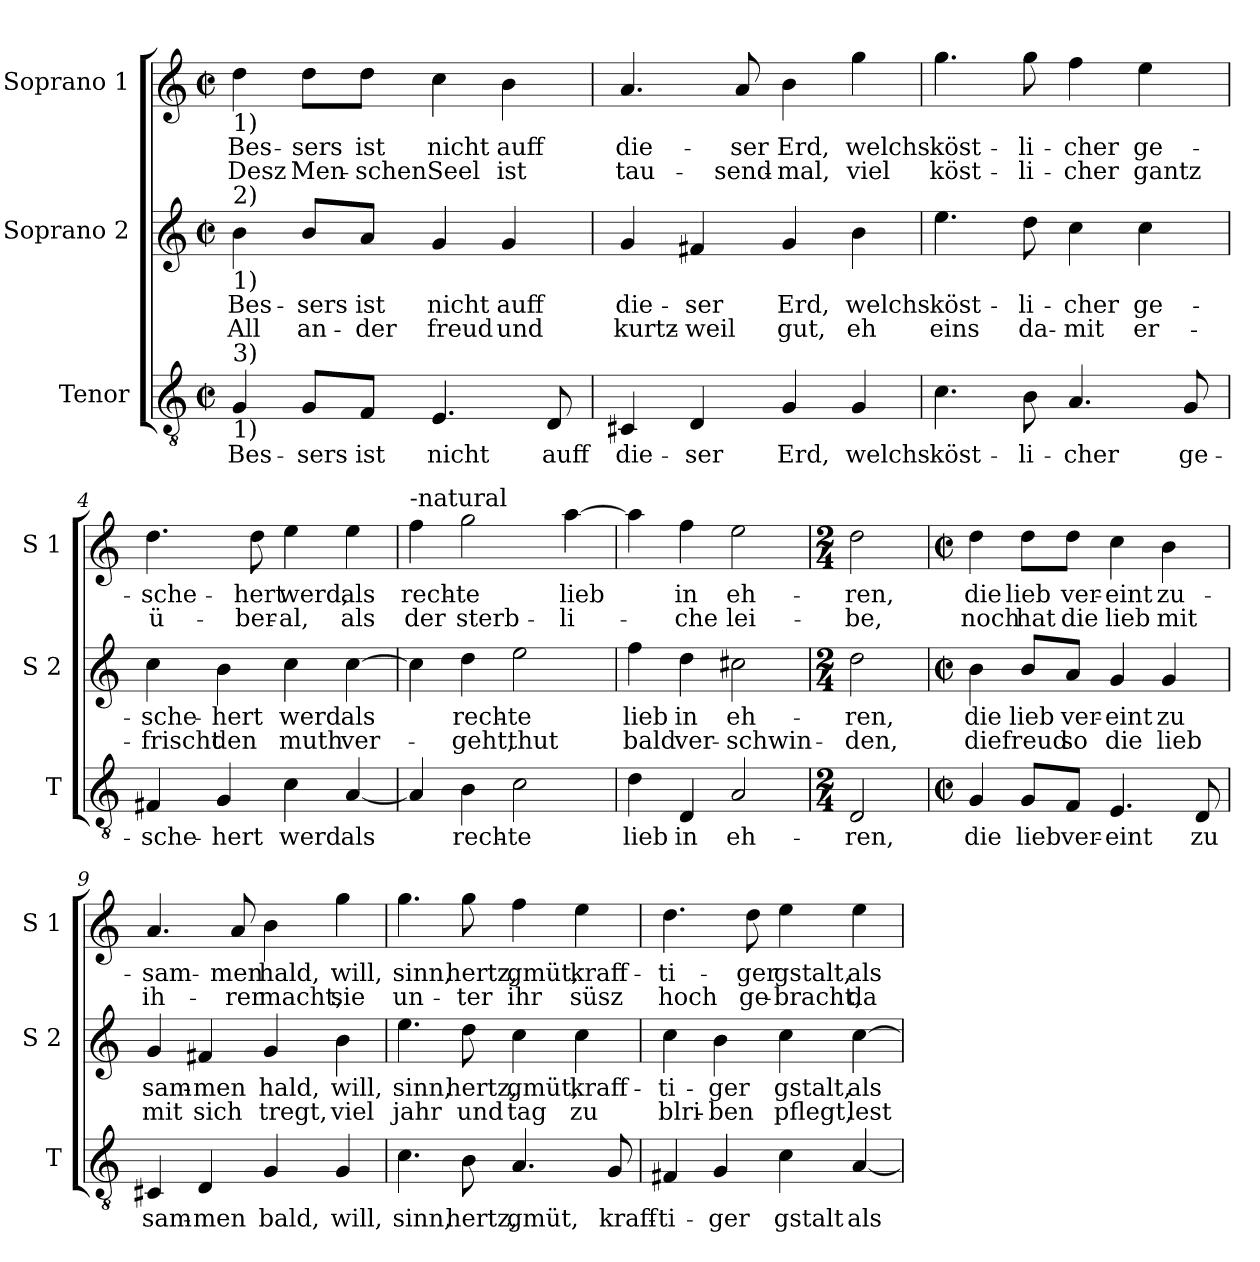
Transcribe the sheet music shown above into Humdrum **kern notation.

**kern	**text	**kern	**text	**text	**kern	**text	**text
*part3	*part3	*part2	*part2	*part2	*part1	*part1	*part1
*staff3	*staff3	*staff2	*staff2	*staff2	*staff1	*staff1	*staff1
*I"Tenor	*	*I"Soprano 2	*	*	*I"Soprano 1	*	*
*I'T	*	*I'S 2	*	*	*I'S 1	*	*
*clefGv2	*	*clefG2	*	*	*clefG2	*	*
*k[]	*	*k[]	*	*	*k[]	*	*
*C:	*	*C:	*	*	*C:	*	*
*M2/2	*	*M2/2	*	*	*M2/2	*	*
*met(c|)	*	*met(c|)	*	*	*met(c|)	*	*
=1	=1	=1	=1	=1	=1	=1	=1
!	!	!	!	!	!LO:TX:b:t=1)	!	!
!	!	!LO:TX:a:t=2)	!	!	!	!	!
!	!	!LO:TX:b:t=1)	!	!	!	!	!
!LO:TX:a:t=3)	!	!	!	!	!	!	!
!LO:TX:b:t=1)	!	!	!	!	!	!	!
!	!LO:LY:b	!	!LO:LY:b	!LO:LY:b	!	!LO:LY:b	!LO:LY:b
4G/	Bes-	4b\	Bes-	All	4dd\	Bes-	Desz
!	!LO:LY:b	!	!LO:LY:b	!LO:LY:b	!	!LO:LY:b	!LO:LY:b
8G/L	-sers	8b/L	-sers	an-	8dd\L	-sers	Men-
!	!LO:LY:b	!	!LO:LY:b	!LO:LY:b	!	!LO:LY:b	!LO:LY:b
8F/J	ist	8a/J	ist	-der	8dd\J	ist	-schen
!	!LO:LY:b	!	!LO:LY:b	!LO:LY:b	!	!LO:LY:b	!LO:LY:b
4.E/	nicht	4g/	nicht	freud	4cc\	nicht	Seel
!	!	!	!LO:LY:b	!LO:LY:b	!	!LO:LY:b	!LO:LY:b
.	.	4g/	auff	und	4b\	auff	ist
!	!LO:LY:b	!	!	!	!	!	!
8D/	auff	.	.	.	.	.	.
=2	=2	=2	=2	=2	=2	=2	=2
!	!LO:LY:b	!	!LO:LY:b	!LO:LY:b	!	!LO:LY:b	!LO:LY:b
4C#X/	die-	4g/	die-	kurtz-	4.a/	die-	tau-
!	!LO:LY:b	!	!LO:LY:b	!LO:LY:b	!	!	!
4D/	-ser	4f#X/	-ser	-weil	.	.	.
!	!	!	!	!	!	!LO:LY:b	!LO:LY:b
.	.	.	.	.	8a/	-ser	-send-
!	!LO:LY:b	!	!LO:LY:b	!LO:LY:b	!	!LO:LY:b	!LO:LY:b
4G/	Erd,	4g/	Erd,	gut,	4b\	Erd,	-mal,
!	!LO:LY:b	!	!LO:LY:b	!LO:LY:b	!	!LO:LY:b	!LO:LY:b
4G/	welchs	4b\	welchs	eh	4gg\	welchs	viel
=3	=3	=3	=3	=3	=3	=3	=3
!	!LO:LY:b	!	!LO:LY:b	!LO:LY:b	!	!LO:LY:b	!LO:LY:b
4.c\	köst-	4.ee\	köst-	eins	4.gg\	köst-	köst-
!	!LO:LY:b	!	!LO:LY:b	!LO:LY:b	!	!LO:LY:b	!LO:LY:b
8B\	-li-	8dd\	-li-	da-	8gg\	-li-	-li-
!	!LO:LY:b	!	!LO:LY:b	!LO:LY:b	!	!LO:LY:b	!LO:LY:b
4.A/	-cher	4cc\	-cher	-mit	4ff\	-cher	-cher
!	!	!	!LO:LY:b	!LO:LY:b	!	!LO:LY:b	!LO:LY:b
.	.	4cc\	ge-	er-	4ee\	ge-	gantz
!	!LO:LY:b	!	!	!	!	!	!
8G/	ge-	.	.	.	.	.	.
=4	=4	=4	=4	=4	=4	=4	=4
!	!LO:LY:b	!	!LO:LY:b	!LO:LY:b	!	!LO:LY:b	!LO:LY:b
4F#X/	-sche-	4cc\	-sche-	-frischt	4.dd\	-sche-	ü-
!	!LO:LY:b	!	!LO:LY:b	!LO:LY:b	!	!	!
4G/	-hert	4b\	-hert	den	.	.	.
!	!	!	!	!	!	!LO:LY:b	!LO:LY:b
.	.	.	.	.	8dd\	-hert	-ber-
!	!LO:LY:b	!	!LO:LY:b	!LO:LY:b	!	!LO:LY:b	!LO:LY:b
4c\	werd	4cc\	werd	muth	4ee\	werd,	-al,
!	!LO:LY:b	!	!LO:LY:b	!LO:LY:b	!	!LO:LY:b	!LO:LY:b
[4A/	als	[4cc\	als	ver-	4ee\	als	als
!!LO:LB:g=z
=5	=5	=5	=5	=5	=5	=5	=5
!	!	!	!	!	!LO:TX:a:t=-natural	!	!
!	!	!	!	!	!	!LO:LY:b	!LO:LY:b
4A/]	.	4cc\]	.	.	4ff\	rech-	der
!	!LO:LY:b	!	!LO:LY:b	!LO:LY:b	!	!LO:LY:b	!LO:LY:b
4B\	rech-	4dd\	rech-	-geht,	2gg\	-te	sterb-
!	!LO:LY:b	!	!LO:LY:b	!LO:LY:b	!	!	!
2c\	-te	2ee\	-te	thut	.	.	.
!	!	!	!	!	!	!LO:LY:b	!LO:LY:b
.	.	.	.	.	[4aa\	lieb	-li-
=6	=6	=6	=6	=6	=6	=6	=6
!	!LO:LY:b	!	!LO:LY:b	!LO:LY:b	!	!	!
4d\	lieb	4ff\	lieb	bald	4aa\]	.	.
!	!LO:LY:b	!	!LO:LY:b	!LO:LY:b	!	!LO:LY:b	!LO:LY:b
4D/	in	4dd\	in	ver-	4ff\	in	-che
!	!LO:LY:b	!	!LO:LY:b	!LO:LY:b	!	!LO:LY:b	!LO:LY:b
2A/	eh-	2cc#X\	eh-	-schwin-	2ee\	eh-	lei-
=7	=7	=7	=7	=7	=7	=7	=7
*M2/4	*	*M2/4	*	*	*M2/4	*	*
!	!LO:LY:b	!	!LO:LY:b	!LO:LY:b	!	!LO:LY:b	!LO:LY:b
2D/	-ren,	2dd\	-ren,	-den,	2dd\	-ren,	-be,
=8	=8	=8	=8	=8	=8	=8	=8
*M2/2	*	*M2/2	*	*	*M2/2	*	*
*met(c|)	*	*met(c|)	*	*	*met(c|)	*	*
!	!LO:LY:b	!	!LO:LY:b	!LO:LY:b	!	!LO:LY:b	!LO:LY:b
4G/	die	4b\	die	die	4dd\	die	noch
!	!LO:LY:b	!	!LO:LY:b	!LO:LY:b	!	!LO:LY:b	!LO:LY:b
8G/L	lieb	8b/L	lieb	freud	8dd\L	lieb	hat
!	!LO:LY:b	!	!LO:LY:b	!LO:LY:b	!	!LO:LY:b	!LO:LY:b
8F/J	ver-	8a/J	ver-	so	8dd\J	ver-	die
!	!LO:LY:b	!	!LO:LY:b	!LO:LY:b	!	!LO:LY:b	!LO:LY:b
4.E/	-eint	4g/	-eint	die	4cc\	-eint	lieb
!	!	!	!LO:LY:b	!LO:LY:b	!	!LO:LY:b	!LO:LY:b
.	.	4g/	zu	lieb	4b\	zu-	mit
!	!LO:LY:b	!	!	!	!	!	!
8D/	zu	.	.	.	.	.	.
!!LO:PB:g=z
=9	=9	=9	=9	=9	=9	=9	=9
!	!LO:LY:b	!	!LO:LY:b	!LO:LY:b	!	!LO:LY:b	!LO:LY:b
4C#X/	sam-	4g/	sam-	mit	4.a/	-sam-	ih-
!	!LO:LY:b	!	!LO:LY:b	!LO:LY:b	!	!	!
4D/	-men	4f#X/	-men	sich	.	.	.
!	!	!	!	!	!	!LO:LY:b	!LO:LY:b
.	.	.	.	.	8a/	-men	-rer
!	!LO:LY:b	!	!LO:LY:b	!LO:LY:b	!	!LO:LY:b	!LO:LY:b
4G/	bald,	4g/	hald,	tregt,	4b\	hald,	macht,
!	!LO:LY:b	!	!LO:LY:b	!LO:LY:b	!	!LO:LY:b	!LO:LY:b
4G/	will,	4b\	will,	viel	4gg\	will,	sie
=10	=10	=10	=10	=10	=10	=10	=10
!	!LO:LY:b	!	!LO:LY:b	!LO:LY:b	!	!LO:LY:b	!LO:LY:b
4.c\	sinn,	4.ee\	sinn,	jahr	4.gg\	sinn,	un-
!	!LO:LY:b	!	!LO:LY:b	!LO:LY:b	!	!LO:LY:b	!LO:LY:b
8B\	hertz,	8dd\	hertz,	und	8gg\	hertz,	-ter
!	!LO:LY:b	!	!LO:LY:b	!LO:LY:b	!	!LO:LY:b	!LO:LY:b
4.A/	gmüt,	4cc\	gmüt,	tag	4ff\	gmüt,	ihr
!	!	!	!LO:LY:b	!LO:LY:b	!	!LO:LY:b	!LO:LY:b
.	.	4cc\	kraff-	zu	4ee\	kraff-	süsz
!	!LO:LY:b	!	!	!	!	!	!
8G/	kraff-	.	.	.	.	.	.
=11	=11	=11	=11	=11	=11	=11	=11
!	!LO:LY:b	!	!LO:LY:b	!LO:LY:b	!	!LO:LY:b	!LO:LY:b
4F#X/	-ti-	4cc\	-ti-	blri-	4.dd\	-ti-	hoch
!	!LO:LY:b	!	!LO:LY:b	!LO:LY:b	!	!	!
4G/	-ger	4b\	-ger	-ben	.	.	.
!	!	!	!	!	!	!LO:LY:b	!LO:LY:b
.	.	.	.	.	8dd\	-ger	ge-
!	!LO:LY:b	!	!LO:LY:b	!LO:LY:b	!	!LO:LY:b	!LO:LY:b
4c\	gstalt	4cc\	gstalt,	pflegt,	4ee\	gstalt,	-bracht,
!	!LO:LY:b	!	!LO:LY:b	!LO:LY:b	!	!LO:LY:b	!LO:LY:b
[4A/	als	[4cc\	als	lest	4ee\	als	da
=	=	=	=	=	=	=	=
*-	*-	*-	*-	*-	*-	*-	*-
